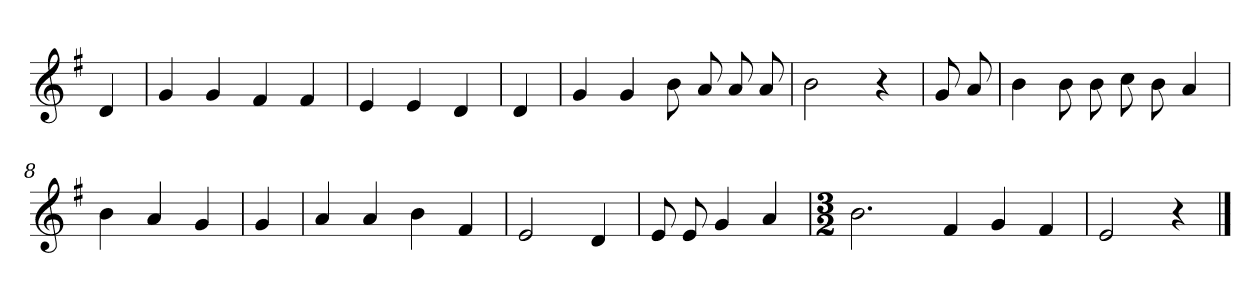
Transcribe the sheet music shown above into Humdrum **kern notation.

**kern
*part1
*staff1
*clefG2
*k[f#]
*e:
=
4d
=1
4g
4g
4f#
4f#
=2
4e
4e
4d
=3
4d
=4
4g
4g
8b
8a
8a
8a
=5
2b
4r
=6
8g
8a
=7
4b
8b
8b
8cc
8b
4a
=8
4b
4a
4g
=9
4g
=10
4a
4a
4b
4f#
=11
2e
4d
=12
8e
8e
4g
4a
=13
*M3/2
2.b
4f#
4g
4f#
=14
2e
4r
==
*-
